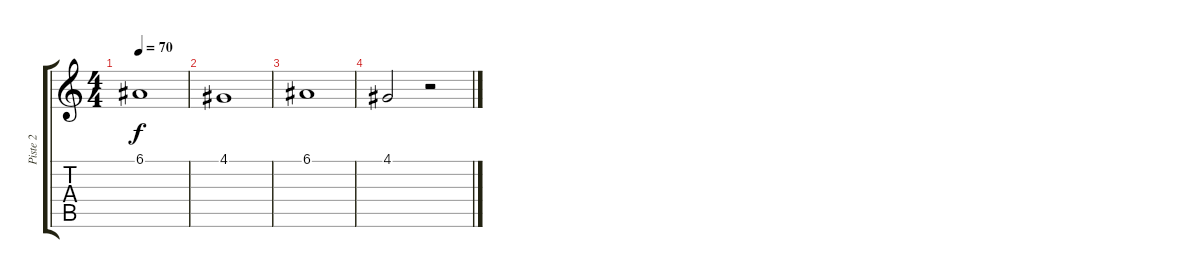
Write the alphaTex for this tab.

\track ("Piste 2" "Piste 2") {instrument synthvoice}
\staff {score tabs}
\tuning (E4 B3 G3 D3 A2 E2) {hide}
\ts (4 4)
\tempo 70
\clef g2
\ks c
6.1.1{dy f} |
4.1.1 |
6.1.1 |
4.1.2 r.2
